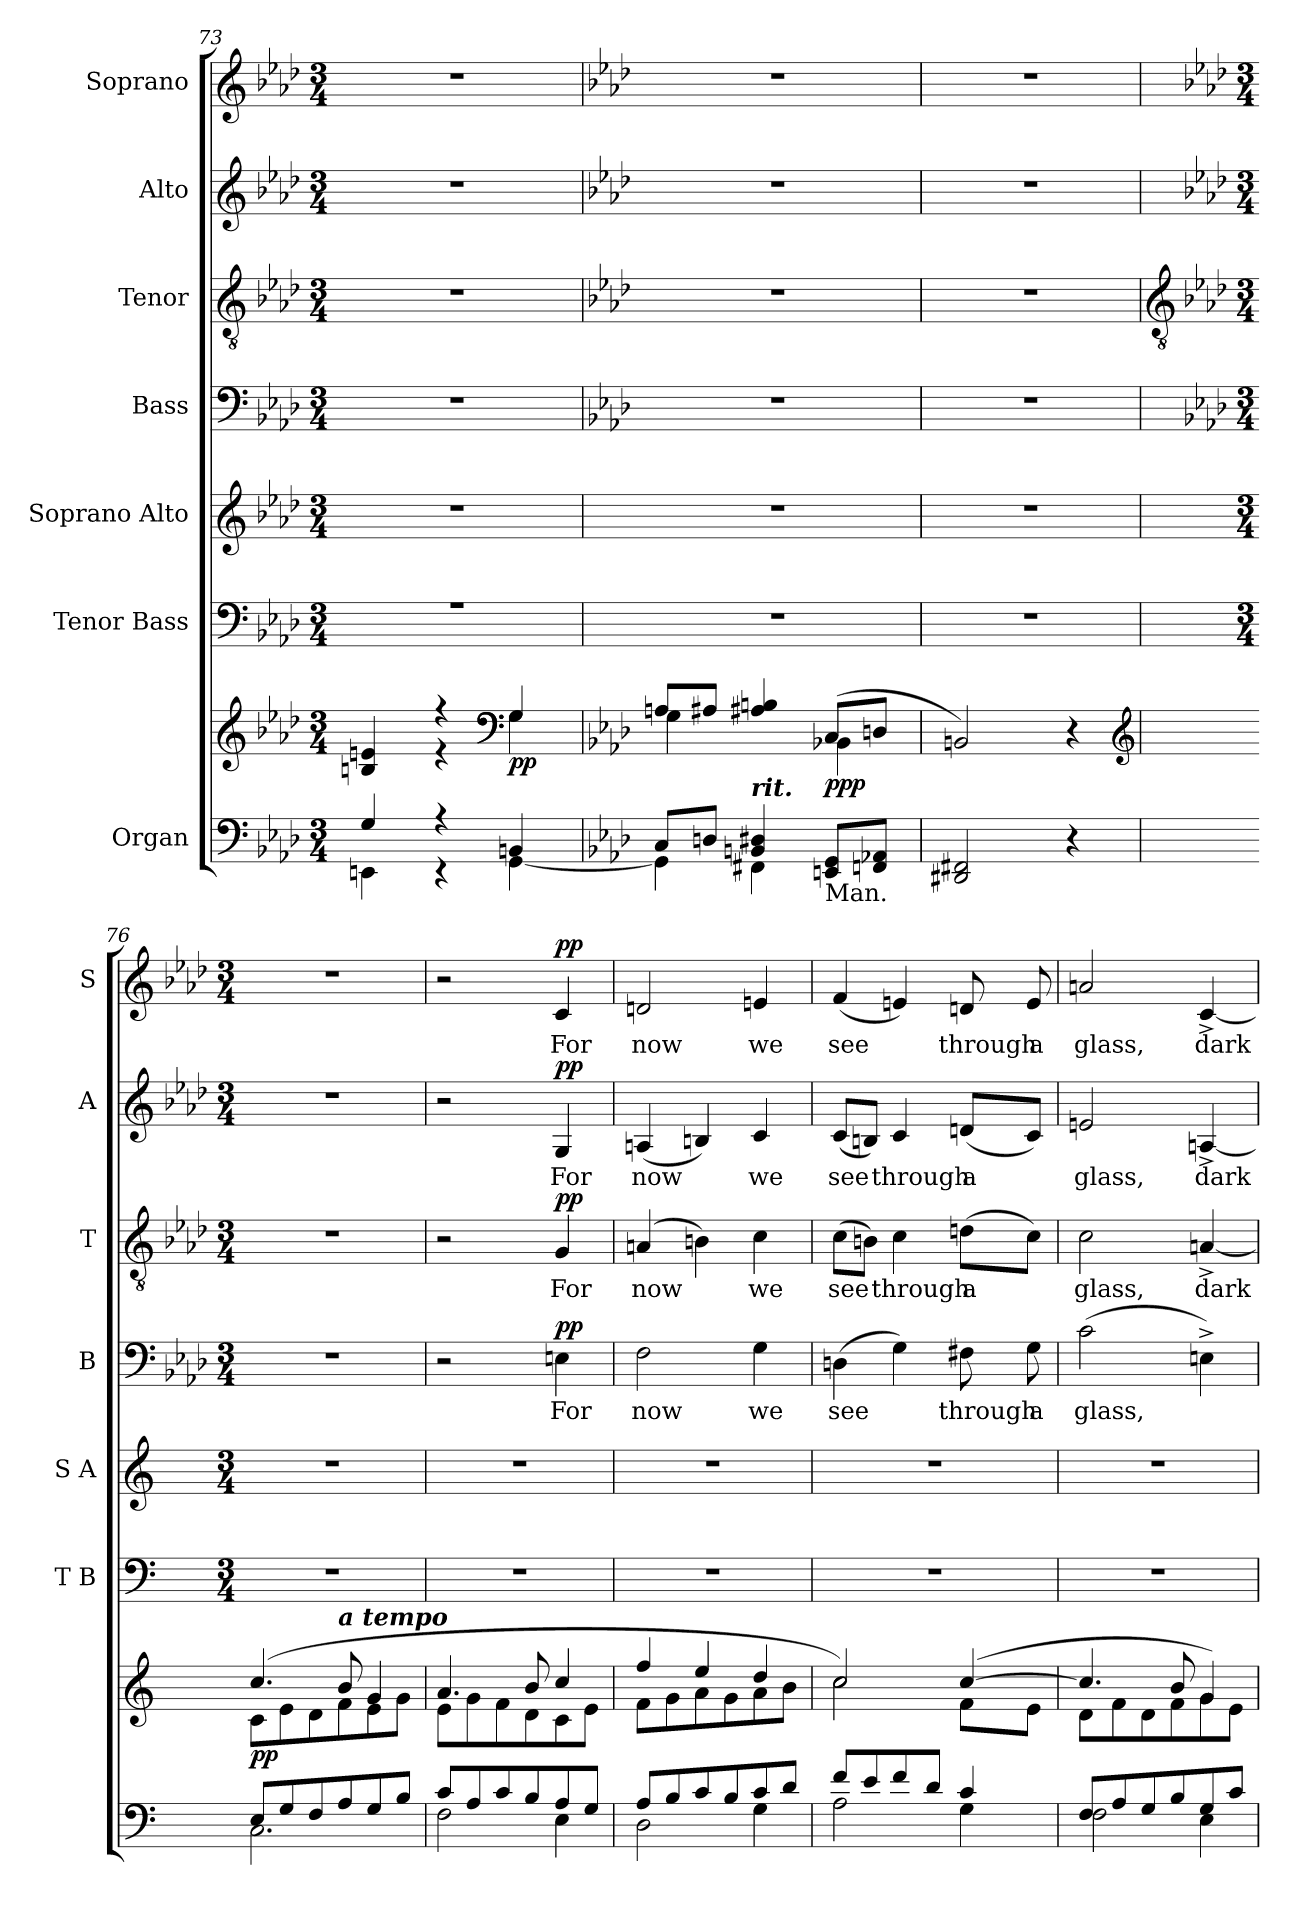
**kern	**kern	**dynam	**kern	**kern	**kern	**text	**dynam	**kern	**text	**dynam	**kern	**text	**dynam	**kern	**text	**dynam
*part7	*part7	*part7	*part6	*part5	*part4	*part4	*part4	*part3	*part3	*part3	*part2	*part2	*part2	*part1	*part1	*part1
*staff8	*staff7	*staff7/8	*staff6	*staff5	*staff4	*staff4	*staff4	*staff3	*staff3	*staff3	*staff2	*staff2	*staff2	*staff1	*staff1	*staff1
*I"Organ	*	*	*I"Tenor Bass	*I"Soprano Alto	*I"Bass	*	*	*I"Tenor	*	*	*I"Alto	*	*	*I"Soprano	*	*
*	*	*	*I'T B	*I'S A	*I'B	*	*	*I'T	*	*	*I'A	*	*	*I'S	*	*
*clefF4	*clefG2	*	*clefF4	*clefG2	*clefF4	*	*	*clefGv2	*	*	*clefG2	*	*	*clefG2	*	*
*k[b-e-a-d-]	*k[b-e-a-d-]	*	*k[b-e-a-d-]	*k[b-e-a-d-]	*k[b-e-a-d-]	*	*	*k[b-e-a-d-]	*	*	*k[b-e-a-d-]	*	*	*k[b-e-a-d-]	*	*
*A-:	*A-:	*	*A-:	*A-:	*A-:	*	*	*A-:	*	*	*A-:	*	*	*A-:	*	*
*M3/4	*M3/4	*	*M3/4	*M3/4	*M3/4	*	*	*M3/4	*	*	*M3/4	*	*	*M3/4	*	*
=73	=73	=73	=73	=73	=73	=73	=73	=73	=73	=73	=73	=73	=73	=73	=73	=73
*^	*^	*	*^	*	*	*	*	*	*	*	*	*	*	*	*	*
!	!	!	!	!	!LO:N:vis=1	!LO:N:vis=1	!LO:N:vis=1	!	!	!	!	!	!	!	!	!	!	!	!
4G/	4EEn\	4Bn/ 4en/	4ryy	.	2.r	2.ryy	2.r	2.r	.	.	2.r	.	.	2.r	.	.	2.r	.	.
4r	4r	4r	4r	.	.	.	.	.	.	.	.	.	.	.	.	.	.	.	.
*	*	*clefF4	*	*	*	*	*	*	*	*	*	*	*	*	*	*	*	*	*
!	!	!	!	!LO:DY:b	!	!	!	!	!	!	!	!	!	!	!	!	!	!	!
4BBn/	[4GG\	4G/	4G\	pp	.	.	.	.	.	.	.	.	.	.	.	.	.	.	.
=74	=74	=74	=74	=74	=74	=74	=74	=74	=74	=74	=74	=74	=74	=74	=74	=74	=74	=74	=74
*	*	*	*	*	*k[]	*	*k[]	*	*	*	*	*	*	*	*	*	*	*	*
*	*	*	*	*	*C:	*	*C:	*	*	*	*	*	*	*	*	*	*	*	*
!	!	!	!	!	!LO:N:vis=1	!	!LO:N:vis=1	!	!	!	!	!	!	!	!	!	!	!	!
8C/L	4GG\]	8An/L	4G\	.	2.r	2ryy	2.r	2.r	.	.	2.r	.	.	2.r	.	.	2.r	.	.
8Dn/J	.	8A#X/J	.	.	.	.	.	.	.	.	.	.	.	.	.	.	.	.	.
!LO:TX:a:Bi:t=rit.	!	!	!	!	!	!	!	!	!	!	!	!	!	!	!	!	!	!	!
4BBn/ 4D#X/	4FF#X\	(4A#X/ 4Bn/	4ryy	.	.	.	.	.	.	.	.	.	.	.	.	.	.	.	.
!LO:TX:b:t=Man.	!	!	!	!	!	!	!	!	!	!	!	!	!	!	!	!	!	!	!
!	!	!	!	!LO:DY:b	!	!	!	!	!	!	!	!	!	!	!	!	!	!	!
8EEn/ 8GG/L	4ryy	(>8C/L	4BB-X\	ppp	.	4ryy	.	.	.	.	.	.	.	.	.	.	.	.	.
8FF/ 8AA-X/J	.	8Dn/J	.	.	.	.	.	.	.	.	.	.	.	.	.	.	.	.	.
=75	=75	=75	=75	=75	=75	=75	=75	=75	=75	=75	=75	=75	=75	=75	=75	=75	=75	=75	=75
!	!	!	!	!	!LO:N:vis=1	!	!LO:N:vis=1	!	!	!	!	!	!	!	!	!	!	!	!
2DD#X/ 2FF#X/	2ryy	2BBn/)	2ryy	.	2.r	2ryy	2.r	2.r	.	.	2.r	.	.	2.r	.	.	2.r	.	.
4r	4ryy	4r	4ryy	.	.	4ryy	.	.	.	.	.	.	.	.	.	.	.	.	.
*	*	*	*	*	*v	*v	*	*	*	*	*	*	*	*	*	*	*	*	*
*	*	*clefG2	*	*	*	*	*	*	*	*	*	*	*	*	*	*	*	*
!!LO:LB:g=z
=76	=76	=76	=76	=76	=76	=76	=76	=76	=76	=76	=76	=76	=76	=76	=76	=76	=76	=76
*	*	*	*	*	*	*	*	*	*	*clefGv2	*	*	*	*	*	*	*	*
*k[]	*	*k[]	*	*	*	*	*k[b-e-a-d-]	*	*	*k[b-e-a-d-]	*	*	*k[b-e-a-d-]	*	*	*k[b-e-a-d-]	*	*
*C:	*	*C:	*	*	*	*	*A-:	*	*	*A-:	*	*	*A-:	*	*	*A-:	*	*
*	*	*	*	*	*M3/4	*M3/4	*M3/4	*	*	*M3/4	*	*	*M3/4	*	*	*M3/4	*	*
*	*	*	*	*	*^	*	*	*	*	*	*	*	*	*	*	*	*	*
!	!	!	!	!LO:DY:b	!	!	!	!LO:N:vis=1	!	!	!LO:N:vis=1	!	!	!LO:N:vis=1	!	!	!LO:N:vis=1	!	!
*	*	*	*	*	*v	*v	*	*	*	*	*	*	*	*	*	*	*	*	*
8E/L	2.C\	(>4.cc/	8c\L	pp	2.r	2.r	2.r	.	.	2.r	.	.	2.r	.	.	2.r	.	.
8G/	.	.	8e\	.	.	.	.	.	.	.	.	.	.	.	.	.	.	.
8F/	.	.	8d\	.	.	.	.	.	.	.	.	.	.	.	.	.	.	.
!	!	!LO:TX:a:Bi:t=a tempo	!	!	!	!	!	!	!	!	!	!	!	!	!	!	!	!
8A/	.	8b/	8f\	.	.	.	.	.	.	.	.	.	.	.	.	.	.	.
8G/	.	4g/	8e\	.	.	.	.	.	.	.	.	.	.	.	.	.	.	.
8B/J	.	.	8g\J	.	.	.	.	.	.	.	.	.	.	.	.	.	.	.
=77	=77	=77	=77	=77	=77	=77	=77	=77	=77	=77	=77	=77	=77	=77	=77	=77	=77	=77
8c/L	2F\	4.a/	8e\L	.	2.r	2.r	2r	.	.	2r	.	.	2r	.	.	2r	.	.
8A/	.	.	8g\	.	.	.	.	.	.	.	.	.	.	.	.	.	.	.
8c/	.	.	8f\	.	.	.	.	.	.	.	.	.	.	.	.	.	.	.
8B/	.	8b/	8d\	.	.	.	.	.	.	.	.	.	.	.	.	.	.	.
!	!	!	!	!	!	!	!	!LO:LY:b	!LO:DY:b	!	!LO:LY:b	!LO:DY:b	!	!LO:LY:b	!LO:DY:b	!	!LO:LY:b	!LO:DY:b
8A/	4E\	4cc/	8c\	.	.	.	4En	For	pp	4G	For	pp	4G	For	pp	4c	For	pp
8G/J	.	.	8e\J	.	.	.	.	.	.	.	.	.	.	.	.	.	.	.
!!LO:LB:g=z
=78	=78	=78	=78	=78	=78	=78	=78	=78	=78	=78	=78	=78	=78	=78	=78	=78	=78	=78
!	!	!	!	!	!	!	!	!LO:LY:b	!	!	!LO:LY:b	!	!	!LO:LY:b	!	!	!LO:LY:b	!
8A/L	2D\	4ff/	8f\L	.	2.r	2.r	2F	now	.	(<4An	now	.	(<4An	now	.	2dn	now	.
8B/	.	.	8g\	.	.	.	.	.	.	.	.	.	.	.	.	.	.	.
8c/	.	4ee/	8a\	.	.	.	.	.	.	4Bn)	.	.	4Bn)	.	.	.	.	.
8B/	.	.	8g\	.	.	.	.	.	.	.	.	.	.	.	.	.	.	.
!	!	!	!	!	!	!	!	!LO:LY:b	!	!	!LO:LY:b	!	!	!LO:LY:b	!	!	!LO:LY:b	!
8c/	4G\	4dd/	8a\	.	.	.	4G	we	.	4c	we	.	4c	we	.	4en	we	.
8d/J	.	.	8b\J	.	.	.	.	.	.	.	.	.	.	.	.	.	.	.
=79	=79	=79	=79	=79	=79	=79	=79	=79	=79	=79	=79	=79	=79	=79	=79	=79	=79	=79
!	!	!	!	!	!	!	!	!LO:LY:b	!	!	!LO:LY:b	!	!	!LO:LY:b	!	!	!LO:LY:b	!
8f/L	2A\	2cc/)	2cc\	.	2.r	2.r	(>4Dn	see	.	(>8cL	see	.	(<8cL	see	.	(<4f	see	.
8e/	.	.	.	.	.	.	.	.	.	8BnJ)	.	.	8BnJ)	.	.	.	.	.
!	!	!	!	!	!	!	!	!	!	!	!LO:LY:b	!	!	!LO:LY:b	!	!	!	!
8f/	.	.	.	.	.	.	4G)	.	.	4c	through	.	4c	through	.	4en)	.	.
8d/J	.	.	.	.	.	.	.	.	.	.	.	.	.	.	.	.	.	.
!	!	!	!	!	!	!	!	!LO:LY:b	!	!	!LO:LY:b	!	!	!LO:LY:b	!	!	!LO:LY:b	!
4c/	4G\	(>[4cc/	8f\L	.	.	.	8F#X	through	.	(>8dnL	a	.	(<8dnL	a	.	8dn	through	.
!	!	!	!	!	!	!	!	!LO:LY:b	!	!	!	!	!	!	!	!	!LO:LY:b	!
.	.	.	8e\J	.	.	.	8G	a	.	8cJ)	.	.	8cJ)	.	.	8e	a	.
=80	=80	=80	=80	=80	=80	=80	=80	=80	=80	=80	=80	=80	=80	=80	=80	=80	=80	=80
!	!	!	!	!	!	!	!	!LO:LY:b	!	!	!LO:LY:b	!	!	!LO:LY:b	!	!	!LO:LY:b	!
8F/L	2F\	4.cc/]	8d\L	.	2.r	2.r	(>2c	glass,	.	2c	glass,	.	2en	glass,	.	2an	glass,	.
8A/	.	.	8f\	.	.	.	.	.	.	.	.	.	.	.	.	.	.	.
8G/	.	.	8d\	.	.	.	.	.	.	.	.	.	.	.	.	.	.	.
8B/	.	8b/	8f\	.	.	.	.	.	.	.	.	.	.	.	.	.	.	.
!	!	!	!	!	!	!	!	!	!	!	!LO:LY:b	!	!	!LO:LY:b	!	!	!LO:LY:b	!
8G/	4E\	4g/)	8g\	.	.	.	4En^)	.	.	[4An^	dark-	.	[4An^	dark-	.	[4c^	dark-	.
8c/J	.	.	8e\J	.	.	.	.	.	.	.	.	.	.	.	.	.	.	.
*v	*v	*	*	*	*	*	*	*	*	*	*	*	*	*	*	*	*	*
*	*v	*v	*	*	*	*	*	*	*	*	*	*	*	*	*	*	*
=	=	=	=	=	=	=	=	=	=	=	=	=	=	=	=	=
*-	*-	*-	*-	*-	*-	*-	*-	*-	*-	*-	*-	*-	*-	*-	*-	*-
